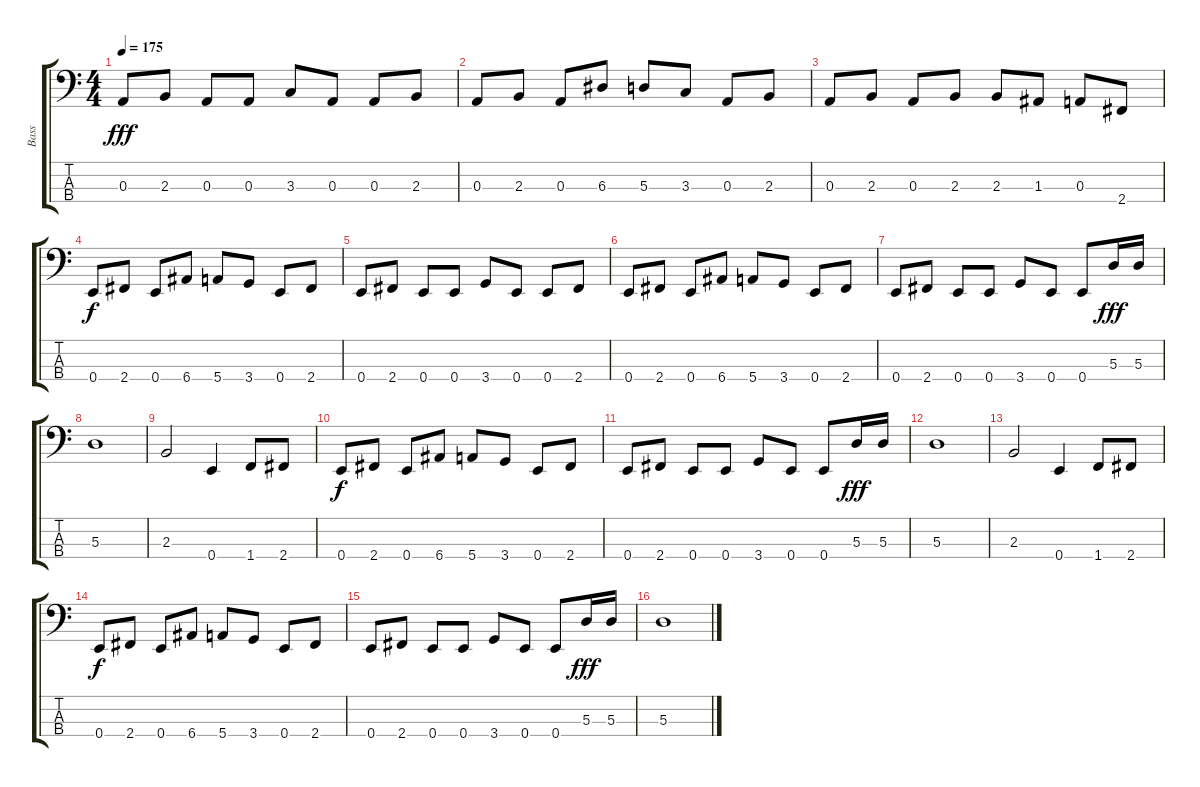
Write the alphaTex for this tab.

\track ("Bass" "Bass") {instrument electricbasspick}
\staff {score tabs}
\tuning (G2 D2 A1 E1) {hide}
\ts (4 4)
\tempo 175
\clef f4
\ks c
0.3.8{dy fff} 2.3.8 0.3.8 0.3.8 3.3.8 0.3.8 0.3.8 2.3.8 |
0.3.8 2.3.8 0.3.8 6.3.8 5.3.8 3.3.8 0.3.8 2.3.8 |
0.3.8 2.3.8 0.3.8 2.3.8 2.3.8 1.3.8 0.3.8 2.4.8 |
0.4.8{dy f} 2.4.8 0.4.8 6.4.8 5.4.8 3.4.8 0.4.8 2.4.8 |
0.4.8 2.4.8 0.4.8 0.4.8 3.4.8 0.4.8 0.4.8 2.4.8 |
0.4.8 2.4.8 0.4.8 6.4.8 5.4.8 3.4.8 0.4.8 2.4.8 |
0.4.8 2.4.8 0.4.8 0.4.8 3.4.8 0.4.8 0.4.8 5.3.16{dy fff} 5.3.16 |
5.3.1 |
2.3.2 0.4.4 1.4.8 2.4.8 |
0.4.8{dy f} 2.4.8 0.4.8 6.4.8 5.4.8 3.4.8 0.4.8 2.4.8 |
0.4.8 2.4.8 0.4.8 0.4.8 3.4.8 0.4.8 0.4.8 5.3.16{dy fff} 5.3.16 |
5.3.1 |
2.3.2 0.4.4 1.4.8 2.4.8 |
0.4.8{dy f} 2.4.8 0.4.8 6.4.8 5.4.8 3.4.8 0.4.8 2.4.8 |
0.4.8 2.4.8 0.4.8 0.4.8 3.4.8 0.4.8 0.4.8 5.3.16{dy fff} 5.3.16 |
5.3.1
